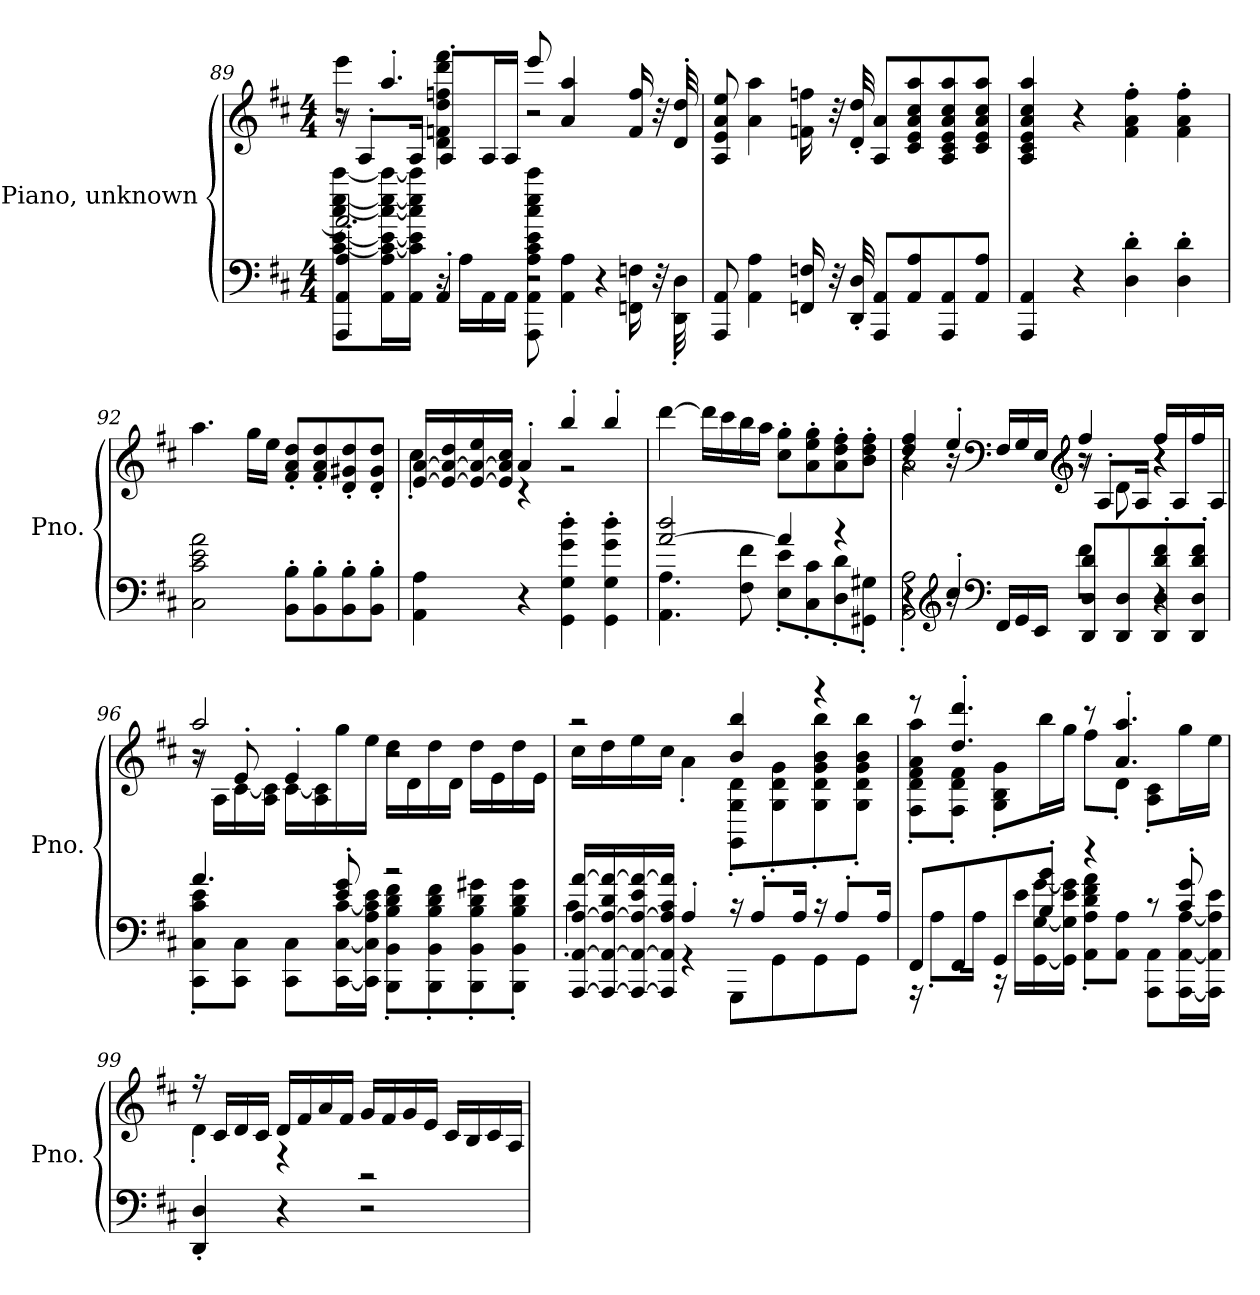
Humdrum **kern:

**kern	**kern
*part1	*part1
*staff2	*staff1
*I"Piano, unknown	*
*I'Pno.	*
*clefF4	*clefG2
*k[f#c#]	*k[f#c#]
*M4/4	*M4/4
=89	=89
*^	*^
*	*^	*	*^
2.a/]	[8c#\ [8e\ [8cc#\ [8ee\ [8ccc#\L	4AAA/' 4AA/' 4A/'	8r	4eee\	16r
.	.	.	.	.	8A'/L
.	16AA\ 16A\ 16c#\_ 16e\_ 16cc#\_ 16ee\_ 16ccc#\_L	.	4.aa'/	.	.
.	16AA\ 16c#\] 16e\] 16cc#\] 16ee\] 16ccc#\]JJ	.	.	.	16A/Jk
.	16r	4AA'/	.	4d\ 4fn\ 4dd\ 4ffn\ 4ddd\ 4fff#\	8A'/L
.	16A\LL	.	.	.	.
.	16AA\	.	.	.	16A/L
.	16AA\JJ	.	.	.	16A/JJ
.	8AAA\ 8AA\ 8A\ 8c#\ 8e\ 8cc#\ 8ee\ 8ccc#\	2r	2r	2r	8eee/
.	4AA\ 4A\	.	.	.	4a/ 4aa/
4r	.	.	.	.	.
.	16FFn\ 16Fn\	.	.	.	16f/ 16ff/
.	32r	.	.	.	32r
.	32DD\' 32D\'	.	.	.	32d/' 32dd/'
*v	*v	*v	*	*	*
*	*v	*v	*v
!!LO:PB:g=z
=90	=90
8AAA/ 8AA/	8A/ 8e/ 8a/ 8ee/
4AA\ 4A\	4a\ 4aa\
16FFn/ 16Fn/	16fn\ 16ffn\
32r	32r
32DD/' 32D/'	32d/' 32dd/'
8AAA/ 8AA/L	8A/ 8a/L
8AA/ 8A/	8c#/ 8e/ 8a/ 8cc#/ 8aa/
8AAA/ 8AA/	8A/ 8c#/ 8e/ 8a/ 8cc#/ 8aa/
8AA/ 8A/J	8c#/ 8e/ 8a/ 8cc#/ 8aa/J
=91	=91
4AAA/ 4AA/	4A/ 4c#/ 4e/ 4a/ 4cc#/ 4aa/
4r	4r
4D\' 4d\'	4f#\' 4a\' 4ff#\'
4D\' 4d\'	4f#\' 4a\' 4ff#\'
=92	=92
2C#\ 2c#\ 2e\ 2a\	4.aa\
.	16gg\LL
.	16ee\JJ
8BB\' 8B\'L	8f#/' 8a/' 8dd/'L
8BB\' 8B\'	8f#/' 8a/' 8dd/'
8BB\' 8B\'	8d/' 8g#X/' 8dd/'
8BB\' 8B\'J	8d/' 8g#/' 8dd/'J
=93	=93
*	*^
4AA\ 4A\	[16e/ [16a/LL	4cc#'\
.	16e/_ 16a/_ 16dd/	.
.	16e/_ 16a/_ 16ee/	.
.	16e/] 16a/] 16cc#/JJ	.
4r	4a'/	4r
4GG\' 4G\' 4g\' 4dd\'	4bb'/	2r
4GG\' 4G\' 4g\' 4dd\'	4bb'/	.
*	*v	*v
!!LO:LB:g=z
=94	=94
*^	*
[2a/ 2dd/	4.AA\ 4.A\	[4ddd\
.	.	16ddd\LL]
.	.	16ccc#\
.	8F#\ 8f#\	16bb\
.	.	16aa\JJ
4a/]	8E\' 8e\'L	8cc#\' 8gg\'L
.	8C#\' 8c#\'	8a\' 8ee\' 8gg\'
4r	8D\' 8d\'	8a\' 8dd\' 8ff#\'
.	8GG#X\' 8G#X\'J	8b\' 8dd\' 8ff#\'J
=95	=95	=95
*	*^	*^
*	*	*	*	*^
4r	2AA\' 2A\'	4r	4r	2a\	4dd/ 4ff#/
*clefG2	*	*	*	*	*
4cc#'/	.	16r	4ee'/	.	16r
*clefF4	*	*	*clefF4	*	*
.	.	16FF#/LL	.	.	16F#/LL
.	.	16GG/	.	.	16G/
.	.	16EE/JJ	.	.	16E/JJ
*	*	*	*clefG2	*	*
2r	4f#\	8DD/ 8D/ 8d/L	4ff#/	8r	16r
.	.	.	.	.	8A'/L
.	.	8DD/ 8D/	.	8d\	.
.	.	.	.	.	16A/Jk
.	4r	8DD/' 8D/' 8d/' 8f#/'	4r	4r	16ff#/LL
.	.	.	.	.	16A/
.	.	8DD/' 8D/' 8d/' 8f#/'J	.	.	16ff#/
.	.	.	.	.	16A/JJ
*	*v	*v	*	*	*
!!LO:LB:g=z	!!	!!
=96	=96	=96	=96	=96
4.a/	8CC#\' 8C#\' 8c#\' 8e\'L	2aa/	16r	8r
.	.	.	16A\LL	.
.	8CC#\ 8C#\J	.	[16c#\	8e'/
.	.	.	16A\ 16c#\]JJ	.
.	8CC#\ 8C#\L	.	[16c#\LL	4e'/
.	.	.	16A\ 16c#\]	.
8e/' 8g/'	[16CC#\ [16C#\ [16c#\L	.	16gg\	.
.	16CC#\] 16C#\] 16A\ 16c#\] 16e\JJ	.	16ee\JJ	.
2r	8BBB\' 8BB\' 8B\' 8d\' 8f#\'L	2r	16dd\LL	2r
.	.	.	16d\	.
.	8BBB\' 8BB\' 8B\' 8d\' 8f#\'	.	16dd\	.
.	.	.	16d\JJ	.
.	8BBB\' 8BB\' 8B\' 8d\' 8g#X\'	.	16dd\LL	.
.	.	.	16e\	.
.	8BBB\' 8BB\' 8B\' 8d\' 8g#\'J	.	16dd\	.
.	.	.	16e\JJ	.
*	*	*	*v	*v
=97	=97	=97	=97
[16AAA/ [16AA/ [16A/ [16a/LL	4c#'\	2r	16cc#\LL
16AAA/_ 16AA/_ 16A/_ 16d/ 16a/_	.	.	16dd\
16AAA/_ 16AA/_ 16A/_ 16e/ 16a/_	.	.	16ee\
16AAA/] 16AA/] 16A/] 16c#/ 16a/]JJ	.	.	16cc#\JJ
4A'/	4r	.	4a'\
16r	8GGG\L	4b/ 4bb/	8GG\' 8G\' 8d\'L
8A'/L	.	.	.
.	8GG\	.	8G\' 8d\' 8g\'
16A/Jk	.	.	.
16r	8GG\	4r	8G\' 8d\' 8g\' 8b\' 8bb\'
8A'/L	.	.	.
.	8GG\J	.	8G\' 8d\' 8g\' 8b\' 8bb\'J
16A/Jk	.	.	.
!!LO:LB:g=z	!!
=98	=98	=98	=98
8FF#/L	16r	8r	8F#\' 8d\' 8f#\' 8a\' 8aa\'L
.	8A'\L	.	.
8FF#/	.	4.dd/' 4.ddd/'	8F#\' 8d\' 8f#\'J
.	16A\Jk	.	.
8GG/	16r	.	8G\' 8B\' 8g\'L
.	16e\LL	.	.
8B/' 8b/'J	[16GG\ [16G\ [16g\	.	16bb\L
.	16GG\] 16G\] 16e\ 16g\]JJ	.	16gg\JJ
4r	8AA\' 8A\' 8d\' 8f#\' 8a\'L	8r	8ff#\L
.	8AA\ 8A\J	4.a/' 4.aa/'	8d'\J
8r	8AAA\ 8AA\L	.	8A\' 8c#\'L
8c#/' 8g/'	[16AAA\ [16AA\ [16A\L	.	16gg\L
.	16AAA\] 16AA\] 16A\] 16e\JJ	.	16ee\JJ
*v	*v	*	*
=99	=99	=99
4DD/' 4D/'	16r	4d'\
.	16c#/LL	.
.	16d/	.
.	16c#/JJ	.
4r	16d/LL	4r
.	16f#/	.
.	16a/	.
.	16f#/JJ	.
2r	16g/LL	2r
.	16f#/	.
.	16g/	.
.	16e/JJ	.
.	16c#/LL	.
.	16B/	.
.	16c#/	.
.	16A/JJ	.
*	*v	*v
=	=
*-	*-
